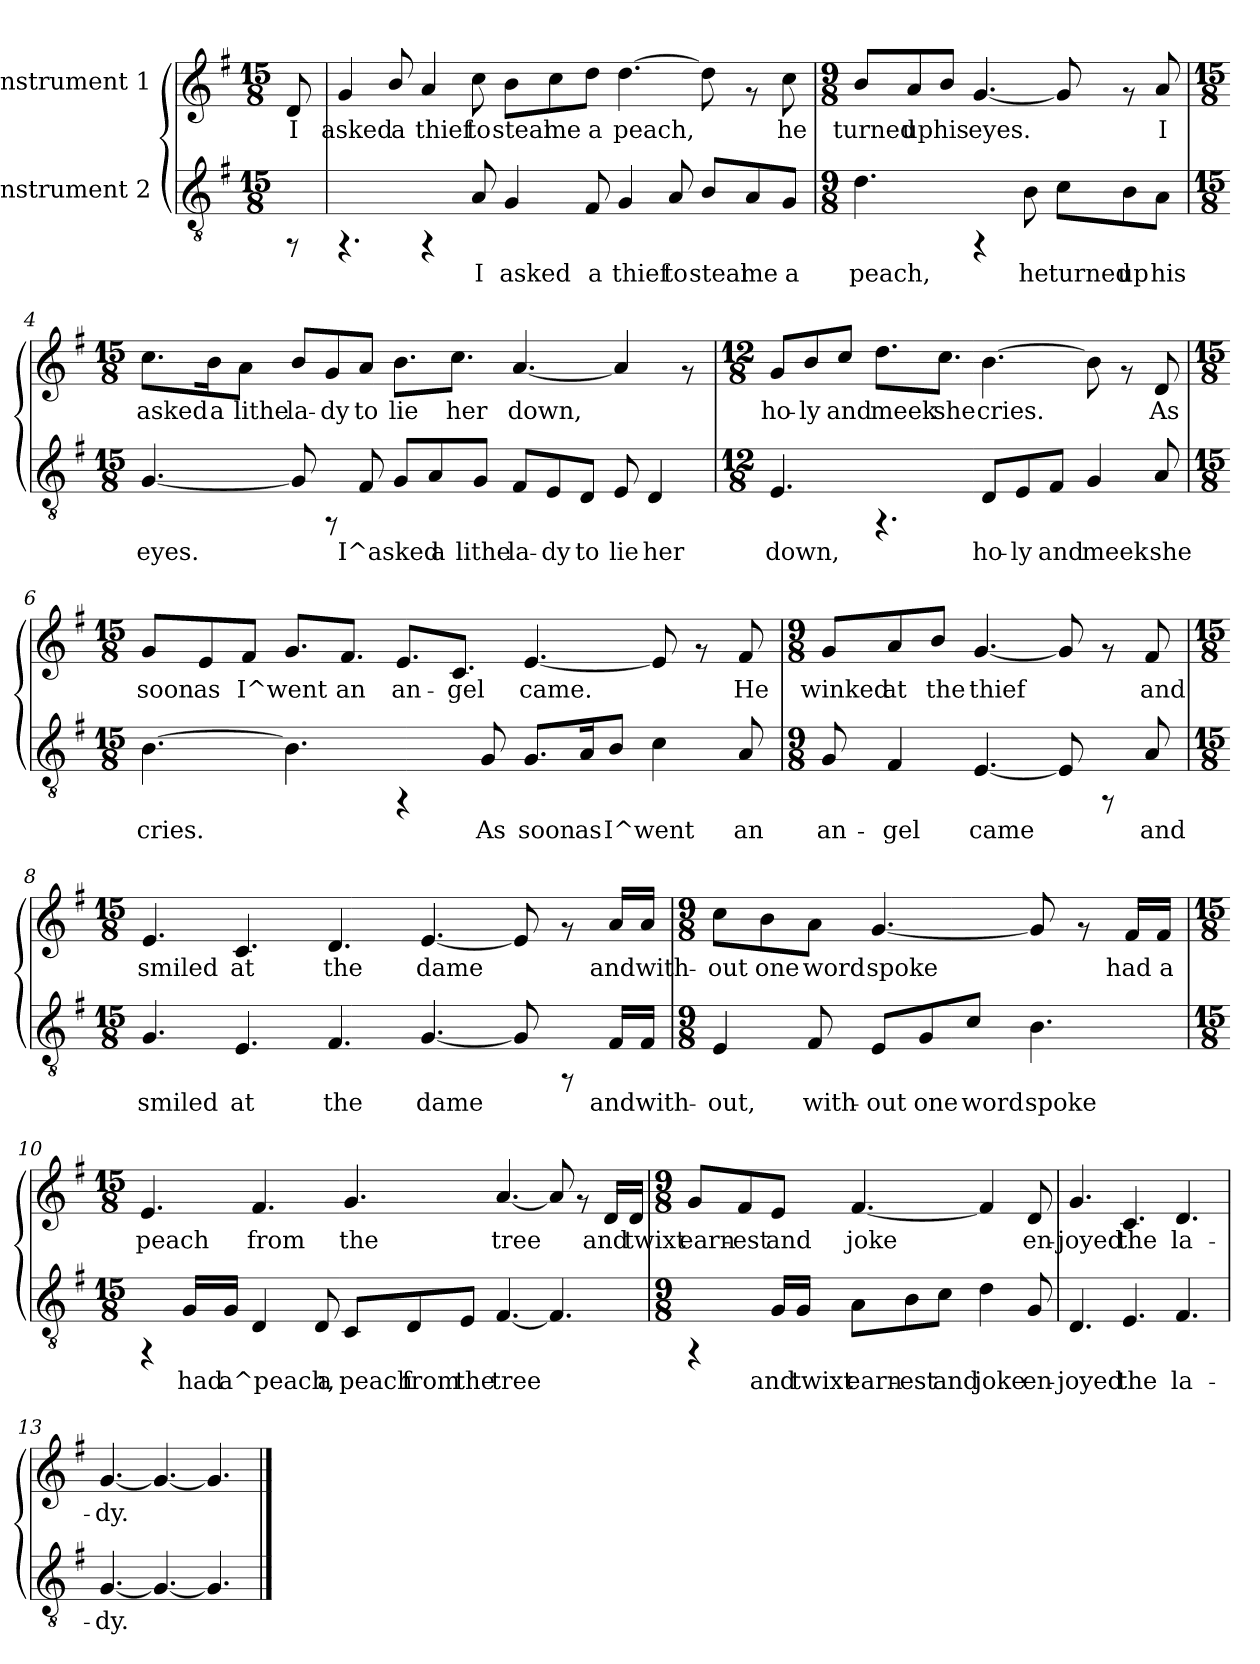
**kern	**text	**kern	**text
*part2	*part2	*part1	*part1
*staff2	*staff2	*staff1	*staff1
*I"Instrument 2	*	*I"Instrument 1	*
!!LO:PB:g=z
*stria5	*	*stria5	*
*clefGv2	*	*clefG2	*
*k[f#]	*	*k[f#]	*
*G:	*	*G:	*
*M15/8	*	*M15/8	*
=1	=1	=1	=1
!	!	!	!LO:LY:b:cj
*	*	*^	*
8rFF	.	8d/	64ryy	I
*	*	*MM100	*	*
.	.	.	16..ryy	.
=2	=2	=2	=2	=2
!	!	!	!	!LO:LY:b:cj
*	*	*v	*v	*
4.rFF	.	4g/	asked
!	!	!	!LO:LY:b:cj
.	.	8b/	a
!	!	!	!LO:LY:b:cj
4rFF	.	4a/	thief
!	!LO:LY:b:cj	!	!LO:LY:b:cj
8A/	I	8cc\	to
!	!LO:LY:b:cj	!	!LO:LY:b:cj
4G/	asked	8b\L	steal
!	!	!	!LO:LY:b:cj
.	.	8cc\	me
!	!LO:LY:b:cj	!	!LO:LY:b:cj
8F#/	a	8dd\J	a
!	!LO:LY:b:cj	!	!LO:LY:b:cj
4G/	thief	[>4.dd\	peach,
!	!LO:LY:b:cj	!	!
8A/	to	.	.
!	!LO:LY:b:cj	!	!LO:LY:b:cj
8B/L	steal	8dd\]	.
!	!LO:LY:b:cj	!	!
8A/	me	8rf	.
!	!LO:LY:b:cj	!	!LO:LY:b:cj
8G/J	a	8cc\	he
=3	=3	=3	=3
*M9/8	*	*M9/8	*
!	!LO:LY:b:cj	!	!LO:LY:b:cj
4.d\	peach,	8b/L	turned
!	!	!	!LO:LY:b:cj
.	.	8a/	up
!	!	!	!LO:LY:b:cj
.	.	8b/J	his
!	!	!	!LO:LY:b:cj
4rFF	.	[<4.g/	eyes.
!	!LO:LY:b:cj	!	!
8B\	he	.	.
!	!LO:LY:b:cj	!	!LO:LY:b:cj
8c\L	turned	8g/]	.
!	!LO:LY:b:cj	!	!
8B\	up	8rf	.
!	!LO:LY:b:cj	!	!LO:LY:b:cj
8A\J	his	8a/	I
!!LO:LB:g=z
=4	=4	=4	=4
*M15/8	*	*M15/8	*
!	!LO:LY:b:cj	!	!LO:LY:b:cj
[<4.G/	eyes.	8.cc\L	asked
!	!	!	!LO:LY:b:cj
.	.	16b\	a
!	!	!	!LO:LY:b:cj
.	.	8a\J	lithe
!	!LO:LY:b:cj	!	!LO:LY:b:cj
8G/]	.	8b/L	la-
!	!	!	!LO:LY:b:cj
8rFF	.	8g/	-dy
!	!LO:LY:b:cj	!	!LO:LY:b:cj
8F#/	I^asked	8a/J	to
!	!LO:LY:b:cj	!	!LO:LY:b:cj
8G/L	.	8.b\L	lie
!	!LO:LY:b:cj	!	!
8A/	a	.	.
!	!	!	!LO:LY:b:cj
.	.	8.cc\J	her
!	!LO:LY:b:cj	!	!
8G/J	lithe	.	.
!	!LO:LY:b:cj	!	!LO:LY:b:cj
8F#/L	la-	[<4.a/	down,
!	!LO:LY:b:cj	!	!
8E/	-dy	.	.
!	!LO:LY:b:cj	!	!
8D/J	to	.	.
!	!LO:LY:b:cj	!	!LO:LY:b:cj
8E/	lie	4a/]	.
!	!LO:LY:b:cj	!	!
4D/	her	.	.
.	.	8rf	.
=5	=5	=5	=5
*M12/8	*	*M12/8	*
!	!LO:LY:b:cj	!	!LO:LY:b:cj
4.E/	down,	8g/L	ho-
!	!	!	!LO:LY:b:cj
.	.	8b/	-ly
!	!	!	!LO:LY:b:cj
.	.	8cc/J	and
!	!	!	!LO:LY:b:cj
4.rFF	.	8.dd\L	meek
!	!	!	!LO:LY:b:cj
.	.	8.cc\J	she
!	!LO:LY:b:cj	!	!LO:LY:b:cj
8D/L	ho-	[>4.b\	cries.
!	!LO:LY:b:cj	!	!
8E/	-ly	.	.
!	!LO:LY:b:cj	!	!
8F#/J	and	.	.
!	!LO:LY:b:cj	!	!LO:LY:b:cj
4G/	meek	8b\]	.
.	.	8rf	.
!	!LO:LY:b:cj	!	!LO:LY:b:cj
8A/	she	8d/	As
!!LO:LB:g=z
=6	=6	=6	=6
*M15/8	*	*M15/8	*
!	!LO:LY:b:cj	!	!LO:LY:b:cj
[>4.B\	cries.	8g/L	soon
!	!	!	!LO:LY:b:cj
.	.	8e/	as
!	!	!	!LO:LY:b:cj
.	.	8f#/J	I^went
!	!LO:LY:b:cj	!	!LO:LY:b:cj
4.B\]	.	8.g/L	.
!	!	!	!LO:LY:b:cj
.	.	8.f#/J	an
!	!	!	!LO:LY:b:cj
4rFF	.	8.e/L	an-
!	!	!	!LO:LY:b:cj
.	.	8.c/J	-gel
!	!LO:LY:b:cj	!	!
8G/	As	.	.
!	!LO:LY:b:cj	!	!LO:LY:b:cj
8.G/L	soon	[<4.e/	came.
!	!LO:LY:b:cj	!	!
16A/	as	.	.
!	!LO:LY:b:cj	!	!
8B/J	I^went	.	.
!	!LO:LY:b:cj	!	!LO:LY:b:cj
4c\	.	8e/]	.
.	.	8rf	.
!	!LO:LY:b:cj	!	!LO:LY:b:cj
8A/	an	8f#/	He
=7	=7	=7	=7
*M9/8	*	*M9/8	*
!	!LO:LY:b:cj	!	!LO:LY:b:cj
8G/	an-	8g/L	winked
!	!LO:LY:b:cj	!	!LO:LY:b:cj
4F#/	-gel	8a/	at
!	!	!	!LO:LY:b:cj
.	.	8b/J	the
!	!LO:LY:b:cj	!	!LO:LY:b:cj
[<4.E/	came	[<4.g/	thief
!	!LO:LY:b:cj	!	!LO:LY:b:cj
8E/]	.	8g/]	.
8rFF	.	8rf	.
!	!LO:LY:b:cj	!	!LO:LY:b:cj
8A/	and	8f#/	and
=8	=8	=8	=8
*M15/8	*	*M15/8	*
!	!LO:LY:b:cj	!	!LO:LY:b:cj
4.G/	smiled	4.e/	smiled
!	!LO:LY:b:cj	!	!LO:LY:b:cj
4.E/	at	4.c/	at
!	!LO:LY:b:cj	!	!LO:LY:b:cj
4.F#/	the	4.d/	the
!	!LO:LY:b:cj	!	!LO:LY:b:cj
[<4.G/	dame	[<4.e/	dame
!	!LO:LY:b:cj	!	!LO:LY:b:cj
8G/]	.	8e/]	.
8rFF	.	8rf	.
!	!LO:LY:b:cj	!	!LO:LY:b:cj
16F#/L	and	16a/L	and
!	!LO:LY:b:cj	!	!LO:LY:b:cj
16F#/J	with-	16a/J	with-
!!LO:LB:g=z
=9	=9	=9	=9
*M9/8	*	*M9/8	*
!	!LO:LY:b:cj	!	!LO:LY:b:cj
4E/	-out,	8cc\L	-out
!	!	!	!LO:LY:b:cj
.	.	8b\	one
!	!LO:LY:b:cj	!	!LO:LY:b:cj
8F#/	with-	8a\J	word
!	!LO:LY:b:cj	!	!LO:LY:b:cj
8E/L	-out	[<4.g/	spoke
!	!LO:LY:b:cj	!	!
8G/	one	.	.
!	!LO:LY:b:cj	!	!
8c/J	word	.	.
!	!LO:LY:b:cj	!	!LO:LY:b:cj
4.B\	spoke	8g/]	.
.	.	8rf	.
!	!	!	!LO:LY:b:cj
.	.	16f#/L	had
!	!	!	!LO:LY:b:cj
.	.	16f#/J	a
=10	=10	=10	=10
*M15/8	*	*M15/8	*
!	!	!	!LO:LY:b:cj
4rFF	.	4.e/	peach
!	!LO:LY:b:cj	!	!
16G/L	had	.	.
!	!LO:LY:b:cj	!	!
16G/J	a^peach,	.	.
!	!LO:LY:b:cj	!	!LO:LY:b:cj
4D/	.	4.f#/	from
!	!LO:LY:b:cj	!	!
8D/	a	.	.
!	!LO:LY:b:cj	!	!LO:LY:b:cj
8C/L	peach	4.g/	the
!	!LO:LY:b:cj	!	!
8D/	from	.	.
!	!LO:LY:b:cj	!	!
8E/J	the	.	.
!	!LO:LY:b:cj	!	!LO:LY:b:cj
[<4.F#/	tree	[<4.a/	tree
!	!LO:LY:b:cj	!	!LO:LY:b:cj
4.F#/]	.	8a/]	.
.	.	8rf	.
!	!	!	!LO:LY:b:cj
.	.	16d/L	and
!	!	!	!LO:LY:b:cj
.	.	16d/J	twixt
!!LO:PB:g=z
=11	=11	=11	=11
*M9/8	*	*M9/8	*
!	!	!	!LO:LY:b:cj
4rFF	.	8g/L	earn-
!	!	!	!LO:LY:b:cj
.	.	8f#/	-est
!	!LO:LY:b:cj	!	!LO:LY:b:cj
16G/L	and	8e/J	and
!	!LO:LY:b:cj	!	!
16G/J	twixt	.	.
!	!LO:LY:b:cj	!	!LO:LY:b:cj
8A\L	earn-	[<4.f#/	joke
!	!LO:LY:b:cj	!	!
8B\	-est	.	.
!	!LO:LY:b:cj	!	!
8c\J	and	.	.
!	!LO:LY:b:cj	!	!LO:LY:b:cj
4d\	joke	4f#/]	.
!	!LO:LY:b:cj	!	!LO:LY:b:cj
8G/	en-	8d/	en-
=12	=12	=12	=12
!	!LO:LY:b:cj	!	!LO:LY:b:cj
4.D/	-joyed	4.g/	-joyed
!	!LO:LY:b:cj	!	!LO:LY:b:cj
4.E/	the	4.c/	the
!	!LO:LY:b:cj	!	!LO:LY:b:cj
4.F#/	la-	4.d/	la-
=13	=13	=13	=13
!	!LO:LY:b:cj	!	!LO:LY:b:cj
[<4.G/	-dy.	[<4.g/	-dy.
!	!LO:LY:b:cj	!	!LO:LY:b:cj
4.G/_<	.	4.g/_<	.
!	!LO:LY:b:cj	!	!LO:LY:b:cj
4.G/]	.	4.g/]	.
==	==	==	==
*-	*-	*-	*-
